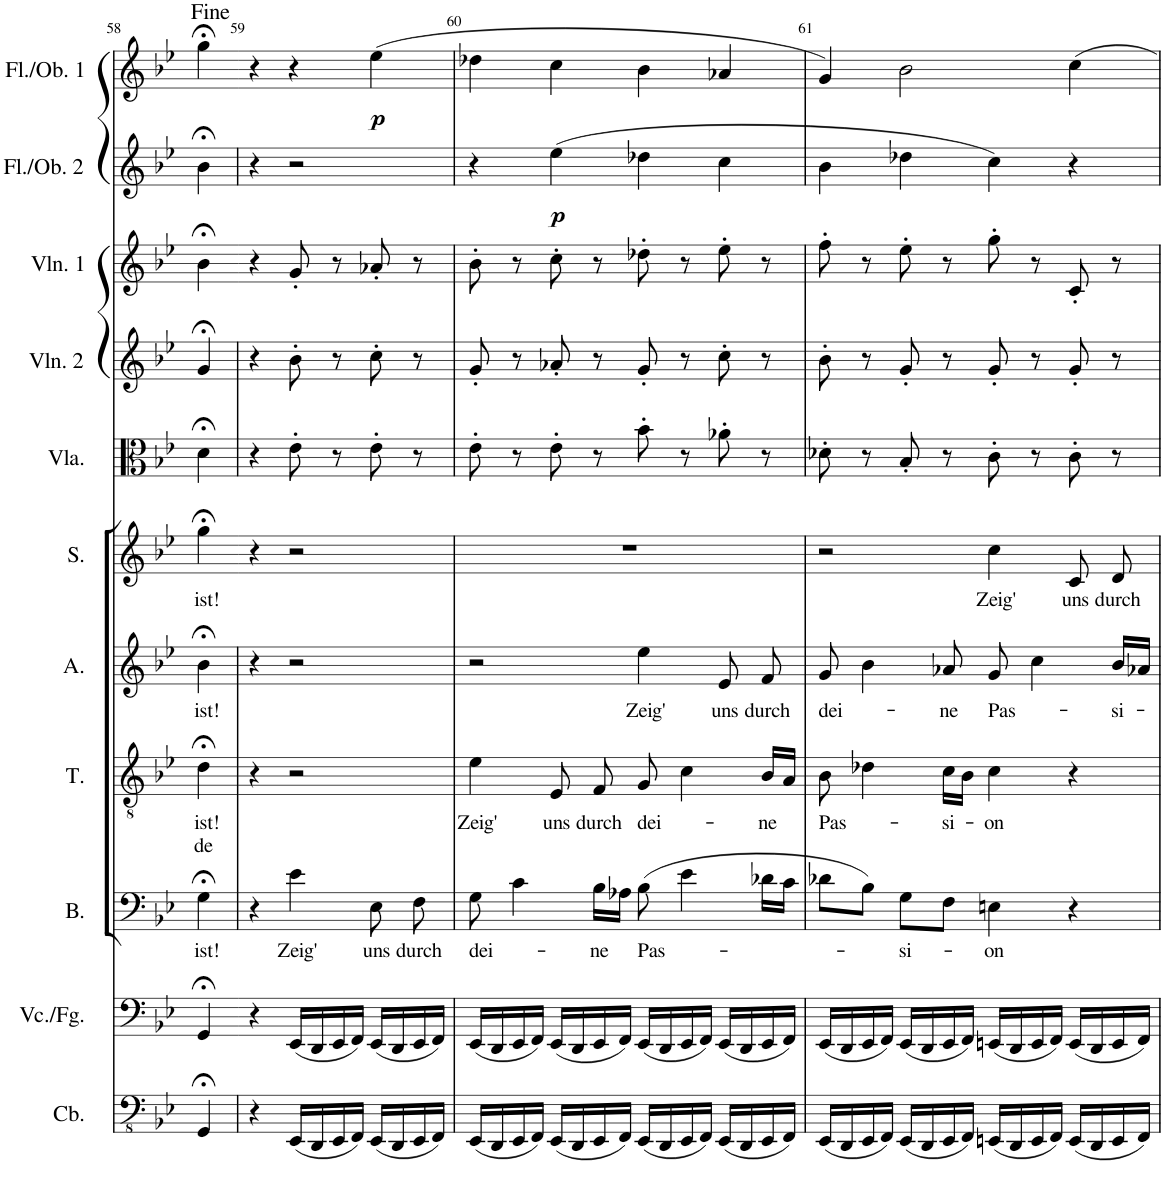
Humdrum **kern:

**kern	**kern	**kern	**text	**kern	**text	**text	**kern	**text	**kern	**text	**kern	**kern	**kern	**kern	**dynam	**kern	**dynam
*part11	*part10	*part9	*part9	*part8	*part8	*part8	*part7	*part7	*part6	*part6	*part5	*part4	*part3	*part2	*part2	*part1	*part1
*staff11	*staff10	*staff9	*staff9	*staff8	*staff8	*staff8	*staff7	*staff7	*staff6	*staff6	*staff5	*staff4	*staff3	*staff2	*staff2	*staff1	*staff1
*I"Contrabass	*I"Vcl./Fagotto	*I"Bass	*	*I"Tenor	*	*	*I"Alto	*	*I"Soprano	*	*I"Viola	*I"Violin 2	*I"Violin 1	*I"Fl./Ob. 2	*	*I"Fl./Ob. 1	*
*I'Cb.	*I'Vc./Fg.	*I'B.	*	*I'T.	*	*	*I'A.	*	*I'S.	*	*I'Vla.	*I'Vln. 2	*I'Vln. 1	*I'Fl./Ob. 2	*	*I'Fl./Ob. 1	*
!!LO:PB:g=z
*clefFv4	*clefF4	*clefF4	*	*clefGv2	*	*	*clefG2	*	*clefG2	*	*clefC3	*clefG2	*clefG2	*clefG2	*	*clefG2	*
*Trd7c12	*	*	*	*	*	*	*	*	*	*	*	*	*	*	*	*	*
*k[b-e-]	*k[b-e-]	*k[b-e-]	*	*k[b-e-]	*	*	*k[b-e-]	*	*k[b-e-]	*	*k[b-e-]	*k[b-e-]	*k[b-e-]	*k[b-e-]	*	*k[b-e-]	*
*M4/4	*M4/4	*M4/4	*	*M4/4	*	*	*M4/4	*	*M4/4	*	*M4/4	*M4/4	*M4/4	*M4/4	*	*M4/4	*
=58	=58	=58	=58	=58	=58	=58	=58	=58	=58	=58	=58	=58	=58	=58	=58	=58	=58
!	!	!	!LO:LY:b	!	!LO:LY:b	!LO:LY:b	!	!LO:LY:b	!	!LO:LY:b	!	!	!	!	!	!	!
4GGG;</	4GG;</	4G;<\	ist!	4d;<\	ist!	de	4b-;<\	ist!	4gg;<\	ist!	4d;<\	4g;</	4b-;<\	4b-;<\	.	4gg;<\	.
=59-	=59-	=59-	=59-	=59-	=59-	=59-	=59-	=59-	=59-	=59-	=59-	=59-	=59-	=59-	=59-	=59-	=59-
4r	4r	4r	.	4r	.	.	4r	.	4r	.	4r	4r	4r	4r	.	4r	.
!	!	!	!LO:LY:b	!	!	!	!	!	!	!	!	!	!	!	!	!	!
(16EEE-/LL	(16EE-/LL	4e-\	Zeig'	2r	.	.	2r	.	2r	.	8e-'\	8b-'\	8g'/	2r	.	4r	.
16DDD/	16DD/	.	.	.	.	.	.	.	.	.	.	.	.	.	.	.	.
16EEE-/	16EE-/	.	.	.	.	.	.	.	.	.	8r	8r	8r	.	.	.	.
16FFF/JJ)	16FF/JJ)	.	.	.	.	.	.	.	.	.	.	.	.	.	.	.	.
!	!	!	!LO:LY:b	!	!	!	!	!	!	!	!	!	!	!	!	!	!LO:DY:b
(16EEE-/LL	(16EE-/LL	8E-\	uns	.	.	.	.	.	.	.	8e-'\	8cc'\	8a-X'/	.	.	(4ee-\	p
16DDD/	16DD/	.	.	.	.	.	.	.	.	.	.	.	.	.	.	.	.
!	!	!	!LO:LY:b	!	!	!	!	!	!	!	!	!	!	!	!	!	!
16EEE-/	16EE-/	8F\	durch	.	.	.	.	.	.	.	8r	8r	8r	.	.	.	.
16FFF/JJ)	16FF/JJ)	.	.	.	.	.	.	.	.	.	.	.	.	.	.	.	.
=60	=60	=60	=60	=60	=60	=60	=60	=60	=60	=60	=60	=60	=60	=60	=60	=60	=60
!	!	!	!LO:LY:b	!	!LO:LY:b	!	!	!	!	!	!	!	!	!	!	!	!
(16EEE-/LL	(16EE-/LL	8G\	dei-	4e-\	Zeig'	.	2r	.	1r	.	8e-'\	8g'/	8b-'\	4r	.	4dd-X\	.
16DDD/	16DD/	.	.	.	.	.	.	.	.	.	.	.	.	.	.	.	.
16EEE-/	16EE-/	4c\	.	.	.	.	.	.	.	.	8r	8r	8r	.	.	.	.
16FFF/JJ)	16FF/JJ)	.	.	.	.	.	.	.	.	.	.	.	.	.	.	.	.
!	!	!	!	!	!LO:LY:b	!	!	!	!	!	!	!	!	!	!LO:DY:b	!	!
(16EEE-/LL	(16EE-/LL	.	.	8E-/	uns	.	.	.	.	.	8e-'\	8a-X'/	8cc'\	(4ee-\	p	4cc\	.
16DDD/	16DD/	.	.	.	.	.	.	.	.	.	.	.	.	.	.	.	.
!	!	!	!LO:LY:b	!	!LO:LY:b	!	!	!	!	!	!	!	!	!	!	!	!
16EEE-/	16EE-/	16B-\LL	ne	8F/	durch	.	.	.	.	.	8r	8r	8r	.	.	.	.
16FFF/JJ)	16FF/JJ)	16A-X\JJ	.	.	.	.	.	.	.	.	.	.	.	.	.	.	.
!	!	!	!LO:LY:b	!	!LO:LY:b	!	!	!LO:LY:b	!	!	!	!	!	!	!	!	!
(16EEE-/LL	(16EE-/LL	(8B-\	Pas-	8G/	dei-	.	4ee-\	Zeig'	.	.	8b-'\	8g'/	8dd-X'\	4dd-X\	.	4b-\	.
16DDD/	16DD/	.	.	.	.	.	.	.	.	.	.	.	.	.	.	.	.
16EEE-/	16EE-/	4e-\	.	4c\	.	.	.	.	.	.	8r	8r	8r	.	.	.	.
16FFF/JJ)	16FF/JJ)	.	.	.	.	.	.	.	.	.	.	.	.	.	.	.	.
!	!	!	!	!	!	!	!	!LO:LY:b	!	!	!	!	!	!	!	!	!
(16EEE-/LL	(16EE-/LL	.	.	.	.	.	8e-/	uns	.	.	8a-X'\	8cc'\	8ee-'\	4cc\	.	4a-X/	.
16DDD/	16DD/	.	.	.	.	.	.	.	.	.	.	.	.	.	.	.	.
!	!	!	!	!	!LO:LY:b	!	!	!LO:LY:b	!	!	!	!	!	!	!	!	!
16EEE-/	16EE-/	16d-X\LL	.	16B-/LL	-ne	.	8f/	durch	.	.	8r	8r	8r	.	.	.	.
16FFF/JJ)	16FF/JJ)	16c\JJ	.	16A/JJ	.	.	.	.	.	.	.	.	.	.	.	.	.
=61	=61	=61	=61	=61	=61	=61	=61	=61	=61	=61	=61	=61	=61	=61	=61	=61	=61
!	!	!	!	!	!LO:LY:b	!	!	!LO:LY:b	!	!	!	!	!	!	!	!	!
(16EEE-/LL	(16EE-/LL	8d-X\L	.	8B-\	Pas-	.	8g/	dei-	2r	.	8d-X'\	8b-'\	8ff'\	4b-\	.	4g/)	.
16DDD/	16DD/	.	.	.	.	.	.	.	.	.	.	.	.	.	.	.	.
16EEE-/	16EE-/	8B-\J)	.	4d-X\	.	.	4b-\	.	.	.	8r	8r	8r	.	.	.	.
16FFF/JJ)	16FF/JJ)	.	.	.	.	.	.	.	.	.	.	.	.	.	.	.	.
!	!	!	!LO:LY:b	!	!	!	!	!	!	!	!	!	!	!	!	!	!
(16EEE-/LL	(16EE-/LL	8G\L	-si-	.	.	.	.	.	.	.	8B-'/	8g'/	8ee-'\	4dd-X\	.	2b-\	.
16DDD/	16DD/	.	.	.	.	.	.	.	.	.	.	.	.	.	.	.	.
!	!	!	!	!	!LO:LY:b	!	!	!LO:LY:b	!	!	!	!	!	!	!	!	!
16EEE-/	16EE-/	8F\J	.	16c\LL	-si-	.	8a-X/	-ne	.	.	8r	8r	8r	.	.	.	.
16FFF/JJ)	16FF/JJ)	.	.	16B-\JJ	.	.	.	.	.	.	.	.	.	.	.	.	.
!	!	!	!LO:LY:b	!	!LO:LY:b	!	!	!LO:LY:b	!	!LO:LY:b	!	!	!	!	!	!	!
(16EEEn/LL	(16EEn/LL	4En\	-on	4c\	-on	.	8g/	Pas-	4cc\	Zeig'	8c'\	8g'/	8gg'\	4cc\)	.	.	.
16DDD/	16DD/	.	.	.	.	.	.	.	.	.	.	.	.	.	.	.	.
16EEE/	16EE/	.	.	.	.	.	4cc\	.	.	.	8r	8r	8r	.	.	.	.
16FFF/JJ)	16FF/JJ)	.	.	.	.	.	.	.	.	.	.	.	.	.	.	.	.
!	!	!	!	!	!	!	!	!	!	!LO:LY:b	!	!	!	!	!	!	!
(16EEE/LL	(16EE/LL	4r	.	4r	.	.	.	.	8c/L	uns	8c'\	8g'/	8c'/	4r	.	4cc\	.
16DDD/	16DD/	.	.	.	.	.	.	.	.	.	.	.	.	.	.	.	.
!	!	!	!	!	!	!	!	!LO:LY:b	!	!LO:LY:b	!	!	!	!	!	!	!
16EEE/	16EE/	.	.	.	.	.	16b-/LL	-si-	8d/J	durch	8r	8r	8r	.	.	.	.
16FFF/JJ)	16FF/JJ)	.	.	.	.	.	16a-X/JJ	.	.	.	.	.	.	.	.	.	.
=	=	=	=	=	=	=	=	=	=	=	=	=	=	=	=	=	=
*-	*-	*-	*-	*-	*-	*-	*-	*-	*-	*-	*-	*-	*-	*-	*-	*-	*-
